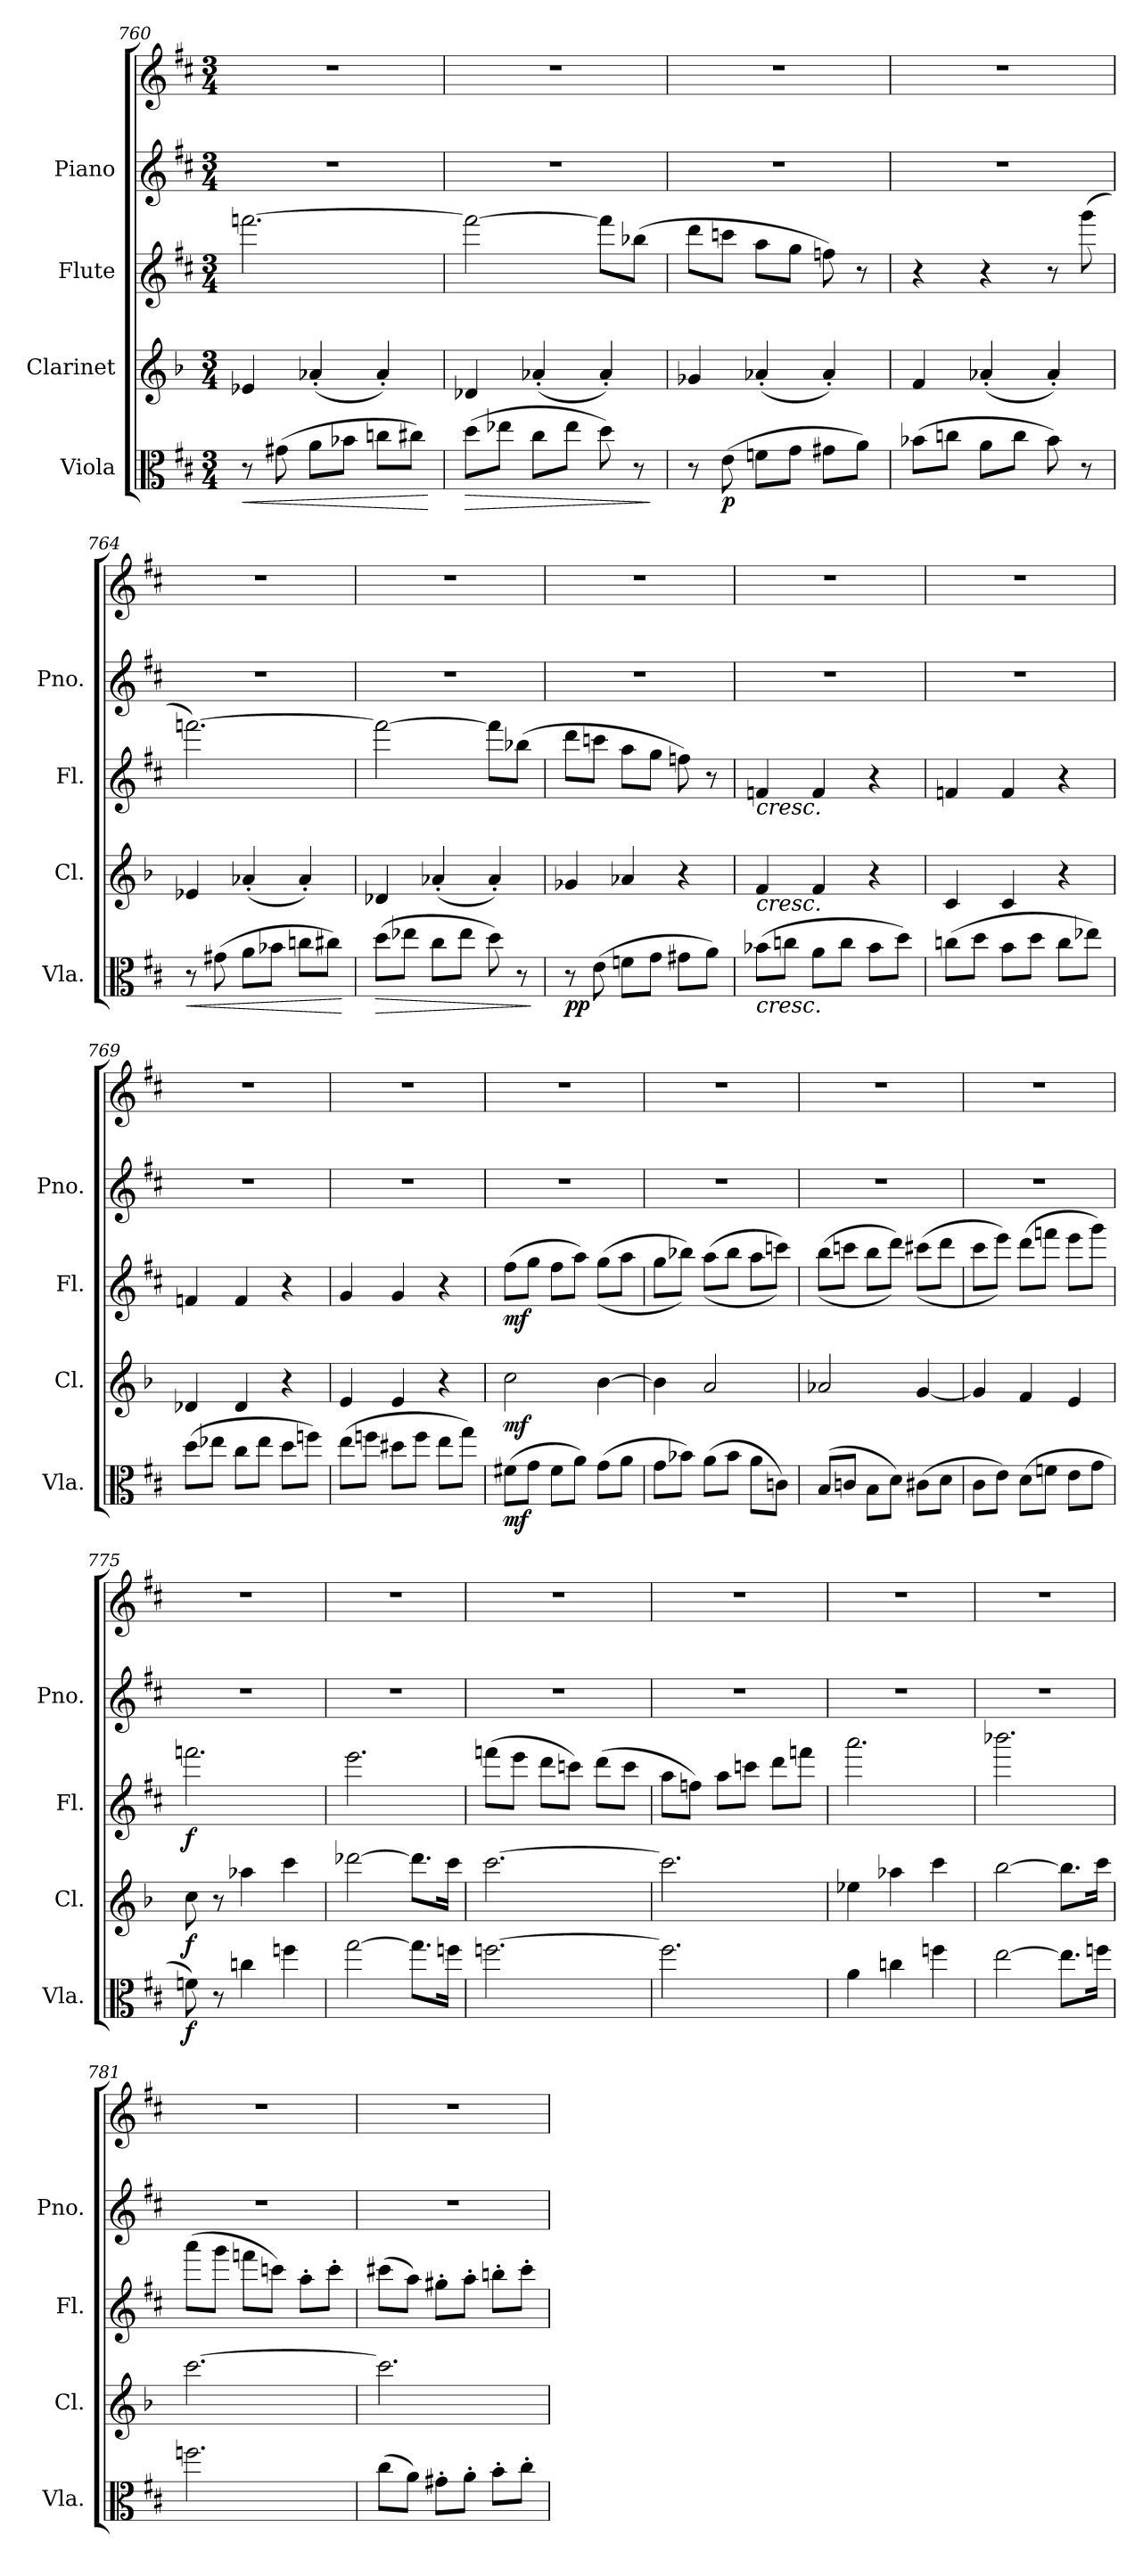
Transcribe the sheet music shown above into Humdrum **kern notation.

**kern	**dynam	**kern	**dynam	**kern	**dynam	**kern	**kern
*part4	*part4	*part3	*part3	*part2	*part2	*part1	*part1
*staff5	*staff5	*staff4	*staff4	*staff3	*staff3	*staff2	*staff1
*I"Viola	*	*I"Clarinet	*	*I"Flute	*	*I"Piano	*
*I'Vla.	*	*I'Cl.	*	*I'Fl.	*	*I'Pno.	*
*clefC3	*	*clefG2	*	*clefG2	*	*clefG2	*clefG2
*	*	*ITrd2c3	*	*	*	*	*
*k[f#c#]	*	*k[f#c#]	*	*k[f#c#]	*	*k[f#c#]	*k[f#c#]
*M3/4	*	*M3/4	*	*M3/4	*	*M3/4	*M3/4
=760	=760	=760	=760	=760	=760	=760	=760
!	!LO:HP:b	!	!	!	!	!	!
8r	<	4cn/	.	[2.fffn\	.	2.r	2.r
(>8g#X\	.	.	.	.	.	.	.
8a\L	.	(<4fn'/	.	.	.	.	.
8b-X\J	.	.	.	.	.	.	.
8ccn\L	.	4f'/)	.	.	.	.	.
8cc#X\J)	.	.	.	.	.	.	.
.	[	.	.	.	.	.	.
=761	=761	=761	=761	=761	=761	=761	=761
!	!LO:HP:b	!	!	!	!	!	!
(>8dd\L	>	4B-X/	.	2fff\_	.	2.r	2.r
8ee-X\J	.	.	.	.	.	.	.
8cc#\L	.	(<4fn'/	.	.	.	.	.
8ee-\J	.	.	.	.	.	.	.
8dd\)	.	4f'/)	.	8fff\L]	.	.	.
8r	.	.	.	(>8bb-X\J	.	.	.
.	]	.	.	.	.	.	.
=762	=762	=762	=762	=762	=762	=762	=762
8r	.	4e-X/	.	8ddd\L	.	2.r	2.r
!	!LO:DY:b	!	!	!	!	!	!
(>8e\	p	.	.	8cccn\J	.	.	.
8fn\L	.	(<4fn'/	.	8aa\L	.	.	.
8g\J	.	.	.	8gg\J	.	.	.
8g#X\L	.	4f'/)	.	8ffn\)	.	.	.
8a\J)	.	.	.	8r	.	.	.
!!LO:LB:g=z
=763	=763	=763	=763	=763	=763	=763	=763
(>8b-X\L	.	4d/	.	4r	.	2.r	2.r
8ccn\J	.	.	.	.	.	.	.
8a\L	.	(<4fn'/	.	4r	.	.	.
8cc\J	.	.	.	.	.	.	.
8b-\)	.	4f'/)	.	8r	.	.	.
8r	.	.	.	(>8ggg\	.	.	.
=764	=764	=764	=764	=764	=764	=764	=764
!	!LO:HP:b	!	!	!	!	!	!
8r	<	4cn/	.	[2.fffn\)	.	2.r	2.r
(>8g#X\	.	.	.	.	.	.	.
8a\L	.	(<4fn'/	.	.	.	.	.
8b-X\J	.	.	.	.	.	.	.
8ccn\L	.	4f'/)	.	.	.	.	.
8cc#X\J)	.	.	.	.	.	.	.
.	[	.	.	.	.	.	.
=765	=765	=765	=765	=765	=765	=765	=765
!	!LO:HP:b	!	!	!	!	!	!
(>8dd\L	>	4B-X/	.	2fff\_	.	2.r	2.r
8ee-X\J	.	.	.	.	.	.	.
8cc#\L	.	(<4fn'/	.	.	.	.	.
8ee-\J	.	.	.	.	.	.	.
8dd\)	.	4f'/)	.	8fff\L]	.	.	.
8r	.	.	.	(>8bb-X\J	.	.	.
.	]	.	.	.	.	.	.
=766	=766	=766	=766	=766	=766	=766	=766
!	!LO:DY:b	!	!	!	!	!	!
8r	pp	4e-X/	.	8ddd\L	.	2.r	2.r
(>8e\	.	.	.	8cccn\J	.	.	.
8fn\L	.	4fn/	.	8aa\L	.	.	.
8g\J	.	.	.	8gg\J	.	.	.
8g#X\L	.	4r	.	8ffn\)	.	.	.
8a\J)	.	.	.	8r	.	.	.
!!LO:LB:g=z
=767	=767	=767	=767	=767	=767	=767	=767
!	!	!	!	!LO:TX:b:i:t=cresc.	!	!	!
!	!	!LO:TX:b:i:t=cresc.	!	!	!	!	!
!LO:TX:b:i:t=cresc.	!	!	!	!	!	!	!
(>8b-X\L	.	4d/	.	4fn/	.	2.r	2.r
8ccn\J	.	.	.	.	.	.	.
8a\L	.	4d/	.	4f/	.	.	.
8cc\J	.	.	.	.	.	.	.
8b-\L	.	4r	.	4r	.	.	.
8dd\J)	.	.	.	.	.	.	.
=768	=768	=768	=768	=768	=768	=768	=768
(>8ccn\L	.	4A/	.	4fn/	.	2.r	2.r
8dd\J	.	.	.	.	.	.	.
8b\L	.	4A/	.	4f/	.	.	.
8dd\J	.	.	.	.	.	.	.
8cc\L	.	4r	.	4r	.	.	.
8ee-X\J)	.	.	.	.	.	.	.
=769	=769	=769	=769	=769	=769	=769	=769
(>8dd\L	.	4B-X/	.	4fn/	.	2.r	2.r
8ee-X\J	.	.	.	.	.	.	.
8cc#\L	.	4B-/	.	4f/	.	.	.
8ee-\J	.	.	.	.	.	.	.
8dd\L	.	4r	.	4r	.	.	.
8ffn\J)	.	.	.	.	.	.	.
=770	=770	=770	=770	=770	=770	=770	=770
(>8ee\L	.	4c#/	.	4g/	.	2.r	2.r
8ffn\J	.	.	.	.	.	.	.
8dd#X\L	.	4c#/	.	4g/	.	.	.
8ff\J	.	.	.	.	.	.	.
8ee\L	.	4r	.	4r	.	.	.
8gg\J)	.	.	.	.	.	.	.
=771	=771	=771	=771	=771	=771	=771	=771
!	!LO:DY:b	!	!LO:DY:b	!	!LO:DY:b	!	!
(>8f#X\L	mf	2a\	mf	(>8ff#\L	mf	2.r	2.r
8g\J	.	.	.	8gg\J	.	.	.
8f#\L	.	.	.	8ff#\L	.	.	.
8a\J)	.	.	.	8aa\J)	.	.	.
(>8g\L	.	[4g\	.	(>(>8gg\L	.	.	.
8a\J	.	.	.	8aa\J	.	.	.
!!LO:PB:g=z
=772	=772	=772	=772	=772	=772	=772	=772
8g\L	.	4g\]	.	8gg\L	.	2.r	2.r
8b-X\J)	.	.	.	8bb-X\J))	.	.	.
(>8a\L	.	2f#/	.	(>(>8aa\L	.	.	.
8b-\J	.	.	.	8bb-\J	.	.	.
8a\L	.	.	.	8aa\L	.	.	.
8cn\J)	.	.	.	8cccn\J))	.	.	.
=773	=773	=773	=773	=773	=773	=773	=773
(>8B/L	.	2fn/	.	(>(>8bb\L	.	2.r	2.r
8cn/J	.	.	.	8cccn\J	.	.	.
8B\L	.	.	.	8bb\L	.	.	.
8d\J)	.	.	.	8ddd\J))	.	.	.
(>8c#X\L	.	[4e/	.	(>(>8ccc#X\L	.	.	.
8d\J	.	.	.	8ddd\J	.	.	.
=774	=774	=774	=774	=774	=774	=774	=774
8c#\L	.	4e/]	.	8ccc#\L	.	2.r	2.r
8e\J)	.	.	.	8eee\J))	.	.	.
(>8d\L	.	4d/	.	(>8ddd\L	.	.	.
8fn\J	.	.	.	8fffn\J	.	.	.
8e\L	.	4c#/	.	8eee\L	.	.	.
8g\J	.	.	.	8ggg\J)	.	.	.
=775	=775	=775	=775	=775	=775	=775	=775
!	!LO:DY:b	!	!LO:DY:b	!	!LO:DY:b	!	!
8fn\)	f	8a\	f	2.fffn\	f	2.r	2.r
8r	.	8r	.	.	.	.	.
4ccn\	.	4ffn\	.	.	.	.	.
4ffn\	.	4aa\	.	.	.	.	.
=776	=776	=776	=776	=776	=776	=776	=776
[2gg\	.	[2bb-X\	.	2.eee\	.	2.r	2.r
8.gg\L]	.	8.bb-\L]	.	.	.	.	.
16ffn\Jk	.	16aa\Jk	.	.	.	.	.
!!LO:LB:g=z
=777	=777	=777	=777	=777	=777	=777	=777
[2.ffn\	.	[2.aa\	.	(>8fffn\L	.	2.r	2.r
.	.	.	.	8eee\J	.	.	.
.	.	.	.	8ddd\L	.	.	.
.	.	.	.	8cccn\J)	.	.	.
.	.	.	.	(>8ddd\L	.	.	.
.	.	.	.	8ccc\J	.	.	.
=778	=778	=778	=778	=778	=778	=778	=778
2.ff\]	.	2.aa\]	.	8aa\L	.	2.r	2.r
.	.	.	.	8ffn\J)	.	.	.
.	.	.	.	8aa\L	.	.	.
.	.	.	.	8cccn\J	.	.	.
.	.	.	.	8ddd\L	.	.	.
.	.	.	.	8fffn\J	.	.	.
=779	=779	=779	=779	=779	=779	=779	=779
4a\	.	4ccn\	.	2.aaa\	.	2.r	2.r
4ccn\	.	4ffn\	.	.	.	.	.
4ffn\	.	4aa\	.	.	.	.	.
=780	=780	=780	=780	=780	=780	=780	=780
[2ee\	.	[2gg\	.	2.bbb-X\	.	2.r	2.r
8.ee\L]	.	8.gg\L]	.	.	.	.	.
16ffn\Jk	.	16aa\Jk	.	.	.	.	.
=781	=781	=781	=781	=781	=781	=781	=781
2.ffn\	.	[2.aa\	.	(>8aaa\L	.	2.r	2.r
.	.	.	.	8ggg\J	.	.	.
.	.	.	.	8fffn\L	.	.	.
.	.	.	.	8cccn\J)	.	.	.
.	.	.	.	8aa'\L	.	.	.
.	.	.	.	8ccc'\J	.	.	.
!!LO:LB:g=z
=782	=782	=782	=782	=782	=782	=782	=782
(>8cc#\L	.	2.aa\]	.	(>8ccc#X\L	.	2.r	2.r
8a\J)	.	.	.	8aa\J)	.	.	.
8g#X'\L	.	.	.	8gg#X'\L	.	.	.
8a'\J	.	.	.	8aa'\J	.	.	.
8b'\L	.	.	.	8bbn'\L	.	.	.
8cc#'\J	.	.	.	8ccc#'\J	.	.	.
=	=	=	=	=	=	=	=
*-	*-	*-	*-	*-	*-	*-	*-
